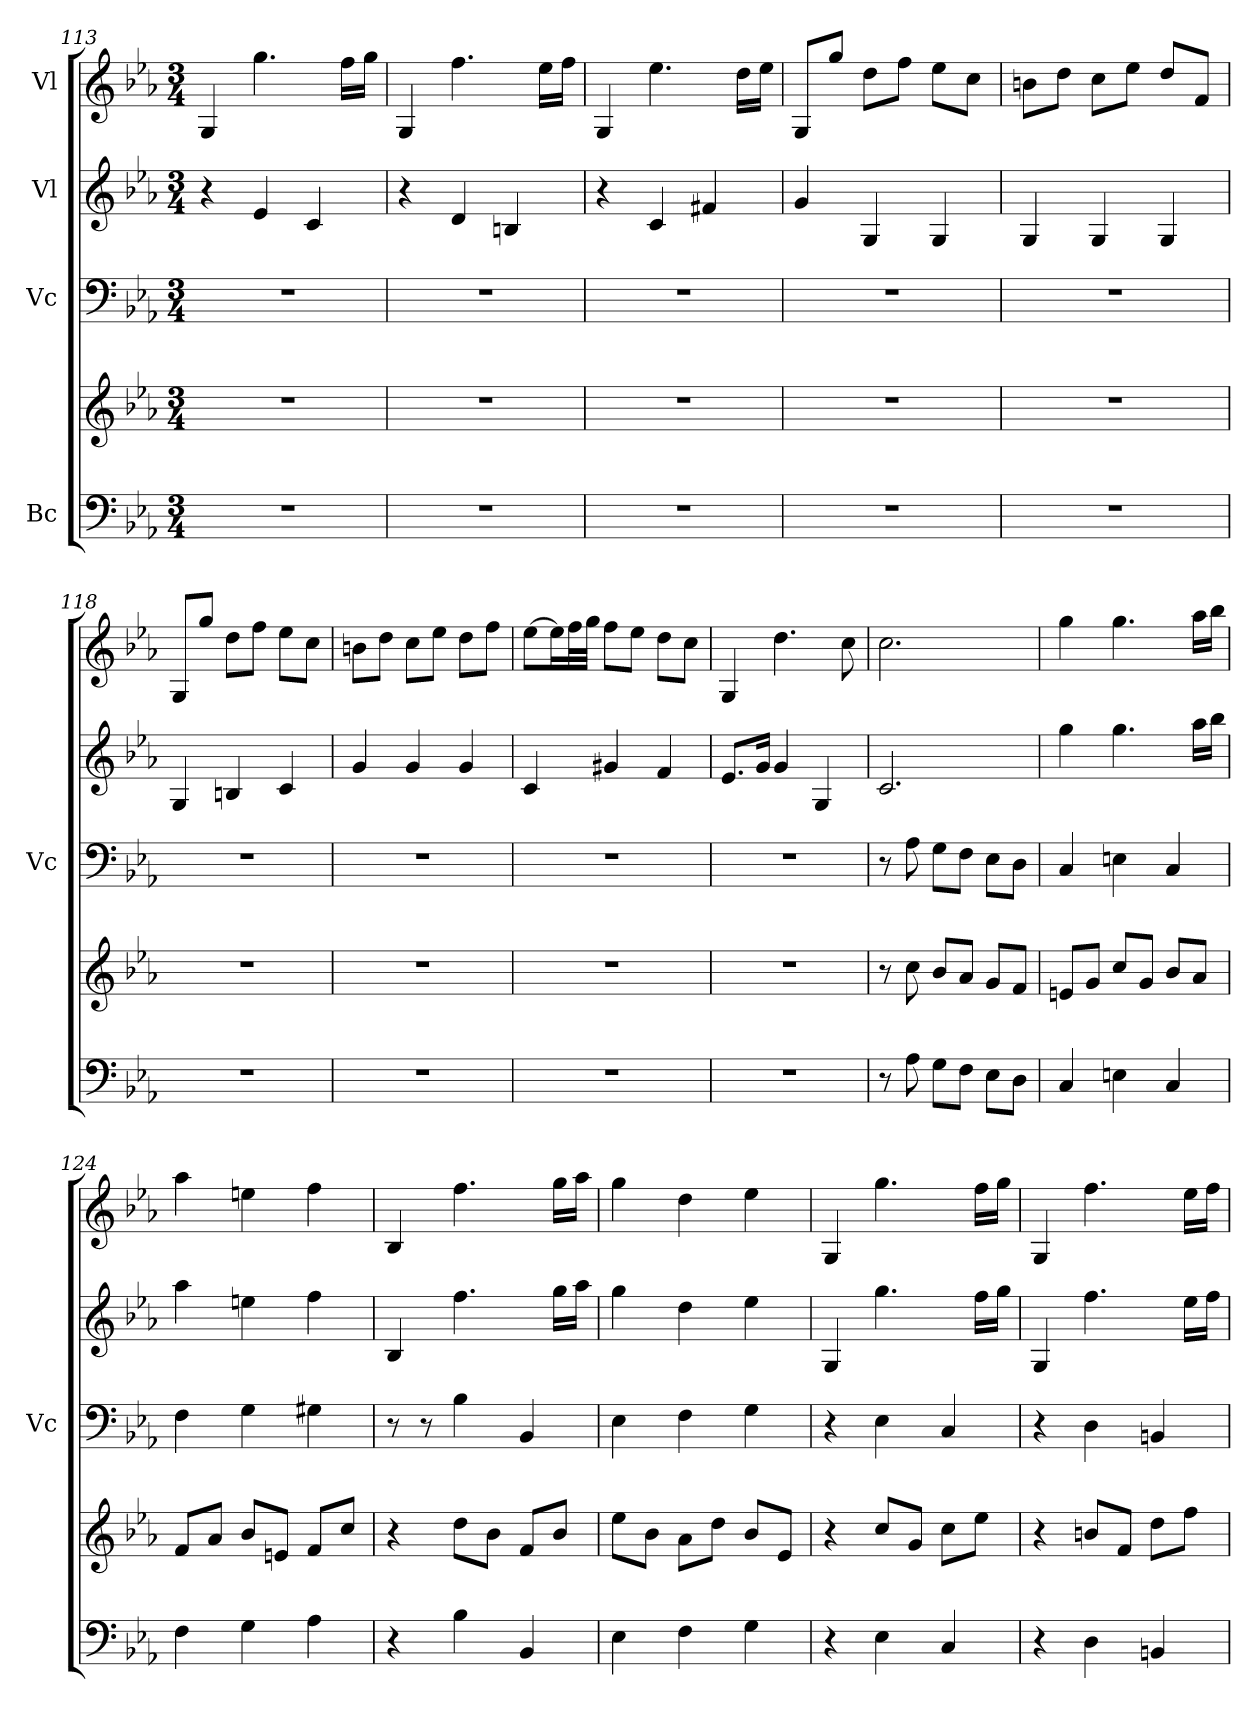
**kern	**kern	**kern	**kern	**kern
*part4	*part4	*part3	*part2	*part1
*staff5	*staff4	*staff3	*staff2	*staff1
*I"Bc	*	*I"Vc	*I"Vl	*I"Vl
*	*	*I'Vc	*	*
*clefF4	*clefG2	*clefF4	*clefG2	*clefG2
*k[b-e-a-]	*k[b-e-a-]	*k[b-e-a-]	*k[b-e-a-]	*k[b-e-a-]
*M3/4	*M3/4	*M3/4	*M3/4	*M3/4
=113	=113	=113	=113	=113
2.r	2.r	2.r	4r	4G/
.	.	.	4e-/	4.gg\
.	.	.	4c/	.
.	.	.	.	16ff\LL
.	.	.	.	16gg\JJ
=114	=114	=114	=114	=114
2.r	2.r	2.r	4r	4G/
.	.	.	4d/	4.ff\
.	.	.	4Bn/	.
.	.	.	.	16ee-\LL
.	.	.	.	16ff\JJ
=115	=115	=115	=115	=115
2.r	2.r	2.r	4r	4G/
.	.	.	4c/	4.ee-\
.	.	.	4f#X/	.
.	.	.	.	16dd\LL
.	.	.	.	16ee-\JJ
=116	=116	=116	=116	=116
2.r	2.r	2.r	4g/	8G/L
.	.	.	.	8gg/J
.	.	.	4G/	8dd\L
.	.	.	.	8ff\J
.	.	.	4G/	8ee-\L
.	.	.	.	8cc\J
=117	=117	=117	=117	=117
2.r	2.r	2.r	4G/	8bn\L
.	.	.	.	8dd\J
.	.	.	4G/	8cc\L
.	.	.	.	8ee-\J
.	.	.	4G/	8dd/L
.	.	.	.	8f/J
!!LO:PB:g=z
=118	=118	=118	=118	=118
2.r	2.r	2.r	4G/	8G/L
.	.	.	.	8gg/J
.	.	.	4Bn/	8dd\L
.	.	.	.	8ff\J
.	.	.	4c/	8ee-\L
.	.	.	.	8cc\J
=119	=119	=119	=119	=119
2.r	2.r	2.r	4g/	8bn\L
.	.	.	.	8dd\J
.	.	.	4g/	8cc\L
.	.	.	.	8ee-\J
.	.	.	4g/	8dd\L
.	.	.	.	8ff\J
=120	=120	=120	=120	=120
2.r	2.r	2.r	4c/	[8ee-\L
.	.	.	.	16ee-\L]
.	.	.	.	32ff\L
.	.	.	.	32gg\JJJ
.	.	.	4g#X/	8ff\L
.	.	.	.	8ee-\J
.	.	.	4f/	8dd\L
.	.	.	.	8cc\J
=121	=121	=121	=121	=121
2.r	2.r	2.r	8.e-/L	4G/
.	.	.	16g/Jk	.
.	.	.	4g/	4.dd\
.	.	.	4G/	.
.	.	.	.	8cc\
=122	=122	=122	=122	=122
8r	8r	8r	2.c/	2.cc\
8A-\	8cc\	8A-\	.	.
8G\L	8b-/L	8G\L	.	.
8F\J	8a-/J	8F\J	.	.
8E-\L	8g/L	8E-\L	.	.
8D\J	8f/J	8D\J	.	.
=123	=123	=123	=123	=123
4C/	8en/L	4C/	4gg\	4gg\
.	8g/J	.	.	.
4En\	8cc/L	4En\	4.gg\	4.gg\
.	8g/J	.	.	.
4C/	8b-/L	4C/	.	.
.	8a-/J	.	16aa-\LL	16aa-\LL
.	.	.	16bb-\JJ	16bb-\JJ
=124	=124	=124	=124	=124
4F\	8f/L	4F\	4aa-\	4aa-\
.	8a-/J	.	.	.
4G\	8b-/L	4G\	4een\	4een\
.	8en/J	.	.	.
4A-\	8f/L	4G#X\	4ff\	4ff\
.	8cc/J	.	.	.
!!LO:LB:g=z
=125	=125	=125	=125	=125
4r	4r	8r	4B-/	4B-/
.	.	8r	.	.
4B-\	8dd\L	4B-\	4.ff\	4.ff\
.	8b-\J	.	.	.
4BB-/	8f/L	4BB-/	.	.
.	8b-/J	.	16gg\LL	16gg\LL
.	.	.	16aa-\JJ	16aa-\JJ
=126	=126	=126	=126	=126
4E-\	8ee-\L	4E-\	4gg\	4gg\
.	8b-\J	.	.	.
4F\	8a-\L	4F\	4dd\	4dd\
.	8dd\J	.	.	.
4G\	8b-/L	4G\	4ee-\	4ee-\
.	8e-/J	.	.	.
=127	=127	=127	=127	=127
4r	4r	4r	4G/	4G/
4E-\	8cc/L	4E-\	4.gg\	4.gg\
.	8g/J	.	.	.
4C/	8cc\L	4C/	.	.
.	8ee-\J	.	16ff\LL	16ff\LL
.	.	.	16gg\JJ	16gg\JJ
=128	=128	=128	=128	=128
4r	4r	4r	4G/	4G/
4D\	8bn/L	4D\	4.ff\	4.ff\
.	8f/J	.	.	.
4BBn/	8dd\L	4BBn/	.	.
.	8ff\J	.	16ee-\LL	16ee-\LL
.	.	.	16ff\JJ	16ff\JJ
=	=	=	=	=
*-	*-	*-	*-	*-
